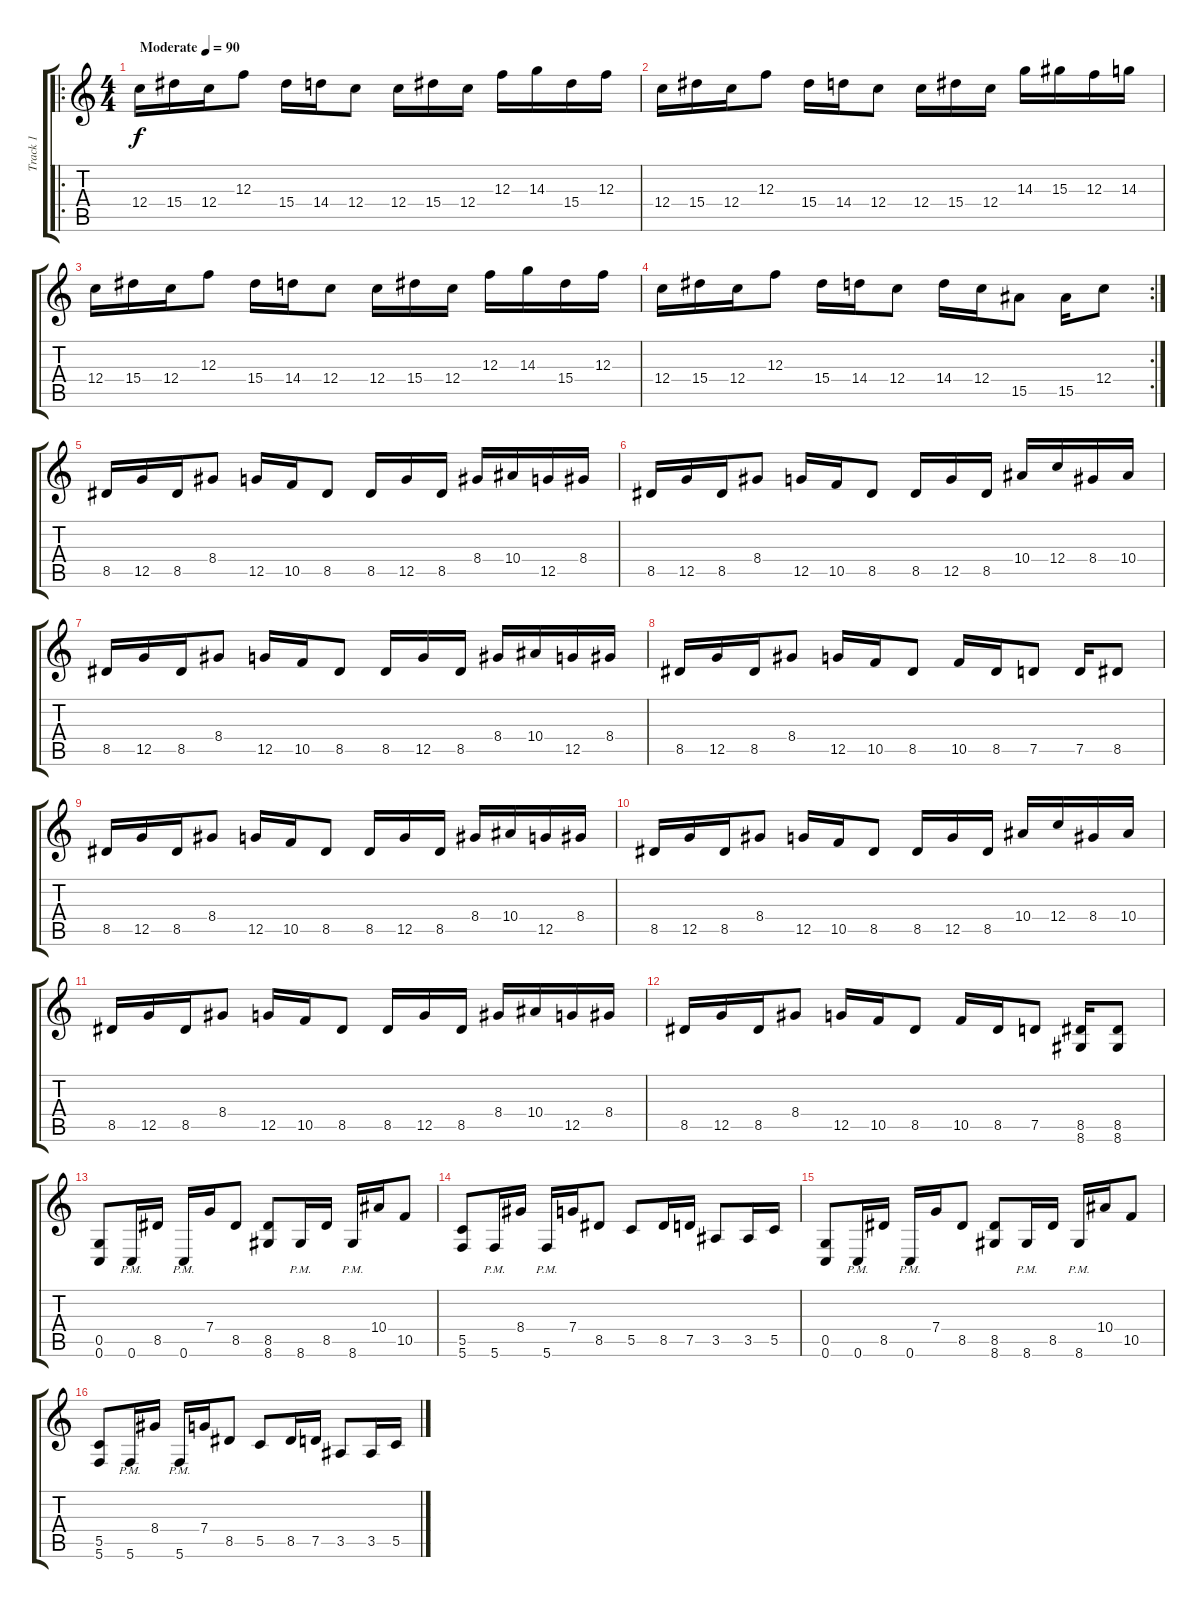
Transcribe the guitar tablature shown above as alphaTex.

\track ("Track 1" "Track 1") {instrument distortionguitar}
\staff {score tabs}
\tuning (D4 A3 F3 C3 G2 C2) {hide}
\ro
\ts (4 4)
\tempo (90 "Moderate")
\clef g2
\ks c
12.4.16{dy f instrument distortionguitar} 15.4.16 12.4.16 12.3.8 15.4.16 14.4.16 12.4.8 12.4.16 15.4.16 12.4.16 12.3.16 14.3.16 15.4.16 12.3.16 |
12.4.16 15.4.16 12.4.16 12.3.8 15.4.16 14.4.16 12.4.8 12.4.16 15.4.16 12.4.16 14.3.16 15.3.16 12.3.16 14.3.16 |
12.4.16 15.4.16 12.4.16 12.3.8 15.4.16 14.4.16 12.4.8 12.4.16 15.4.16 12.4.16 12.3.16 14.3.16 15.4.16 12.3.16 |
\rc 2
12.4.16 15.4.16 12.4.16 12.3.8 15.4.16 14.4.16 12.4.8 14.4.16 12.4.16 15.5.8 15.5.16 12.4.8 |
8.5.16 12.5.16 8.5.16 8.4.8 12.5.16 10.5.16 8.5.8 8.5.16 12.5.16 8.5.16 8.4.16 10.4.16 12.5.16 8.4.16 |
8.5.16 12.5.16 8.5.16 8.4.8 12.5.16 10.5.16 8.5.8 8.5.16 12.5.16 8.5.16 10.4.16 12.4.16 8.4.16 10.4.16 |
8.5.16 12.5.16 8.5.16 8.4.8 12.5.16 10.5.16 8.5.8 8.5.16 12.5.16 8.5.16 8.4.16 10.4.16 12.5.16 8.4.16 |
8.5.16 12.5.16 8.5.16 8.4.8 12.5.16 10.5.16 8.5.8 10.5.16 8.5.16 7.5.8 7.5.16 8.5.8 |
8.5.16 12.5.16 8.5.16 8.4.8 12.5.16 10.5.16 8.5.8 8.5.16 12.5.16 8.5.16 8.4.16 10.4.16 12.5.16 8.4.16 |
8.5.16 12.5.16 8.5.16 8.4.8 12.5.16 10.5.16 8.5.8 8.5.16 12.5.16 8.5.16 10.4.16 12.4.16 8.4.16 10.4.16 |
8.5.16 12.5.16 8.5.16 8.4.8 12.5.16 10.5.16 8.5.8 8.5.16 12.5.16 8.5.16 8.4.16 10.4.16 12.5.16 8.4.16 |
8.5.16 12.5.16 8.5.16 8.4.8 12.5.16 10.5.16 8.5.8 10.5.16 8.5.16 7.5.8 (8.5 8.6).16 (8.5 8.6).8 |
(0.5 0.6).8 0.6{pm}.16 8.5.16 0.6{pm}.16 7.4.16 8.5.8 (8.5 8.6).8 8.6{pm}.16 8.5.16 8.6{pm}.16 10.4.16 10.5.8 |
(5.5 5.6).8 5.6{pm}.16 8.4.16 5.6{pm}.16 7.4.16 8.5.8 5.5.8 8.5.16 7.5.16 3.5.8 3.5.16 5.5.16 |
(0.5 0.6).8 0.6{pm}.16 8.5.16 0.6{pm}.16 7.4.16 8.5.8 (8.5 8.6).8 8.6{pm}.16 8.5.16 8.6{pm}.16 10.4.16 10.5.8 |
(5.5 5.6).8 5.6{pm}.16 8.4.16 5.6{pm}.16 7.4.16 8.5.8 5.5.8 8.5.16 7.5.16 3.5.8 3.5.16 5.5.16
